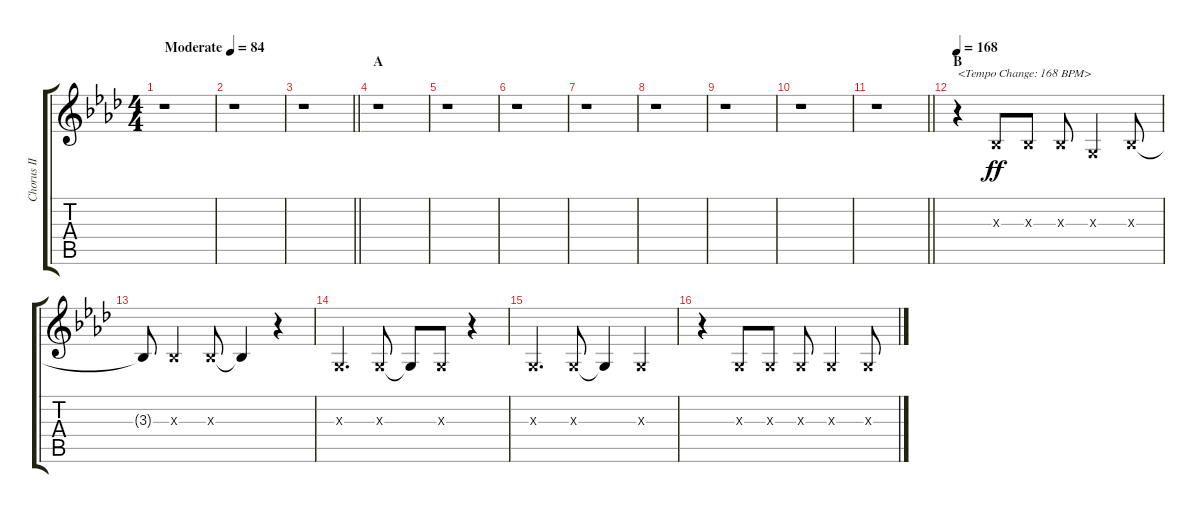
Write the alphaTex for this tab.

\track ("Chorus II" "Chorus II") {instrument voiceoohs}
\staff {score tabs}
\tuning (E4 B3 G3 D3 A2 E2) {hide}
\ts (4 4)
\tempo (84 "Moderate")
\clef g2
\ks ab
r.1{dy ff instrument voiceoohs} |
r.1 |
\barLineRight lightlight
r.1 |
\section ("" "A")
r.1 |
r.1 |
r.1 |
r.1 |
r.1 |
r.1 |
r.1 |
\barLineRight lightlight
r.1 |
\section ("" "B")
\tempo 168
r.4{txt "<Tempo Change: 168 BPM>"} 3.3{x}.8 3.3{x}.8 3.3{x}.8 0.3{x}.4 3.3{x}.8 |
3.3{t}.8 3.3{x}.4 3.3{x}.8 3.3{t}.4 r.4 |
0.3{x}.4{d} 0.3{x}.8 0.3{t}.8 0.3{x}.8 r.4 |
0.3{x}.4{d} 0.3{x}.8 0.3{t}.4 0.3{x}.4 |
r.4 0.3{x}.8 0.3{x}.8 0.3{x}.8 0.3{x}.4 0.3{x}.8
